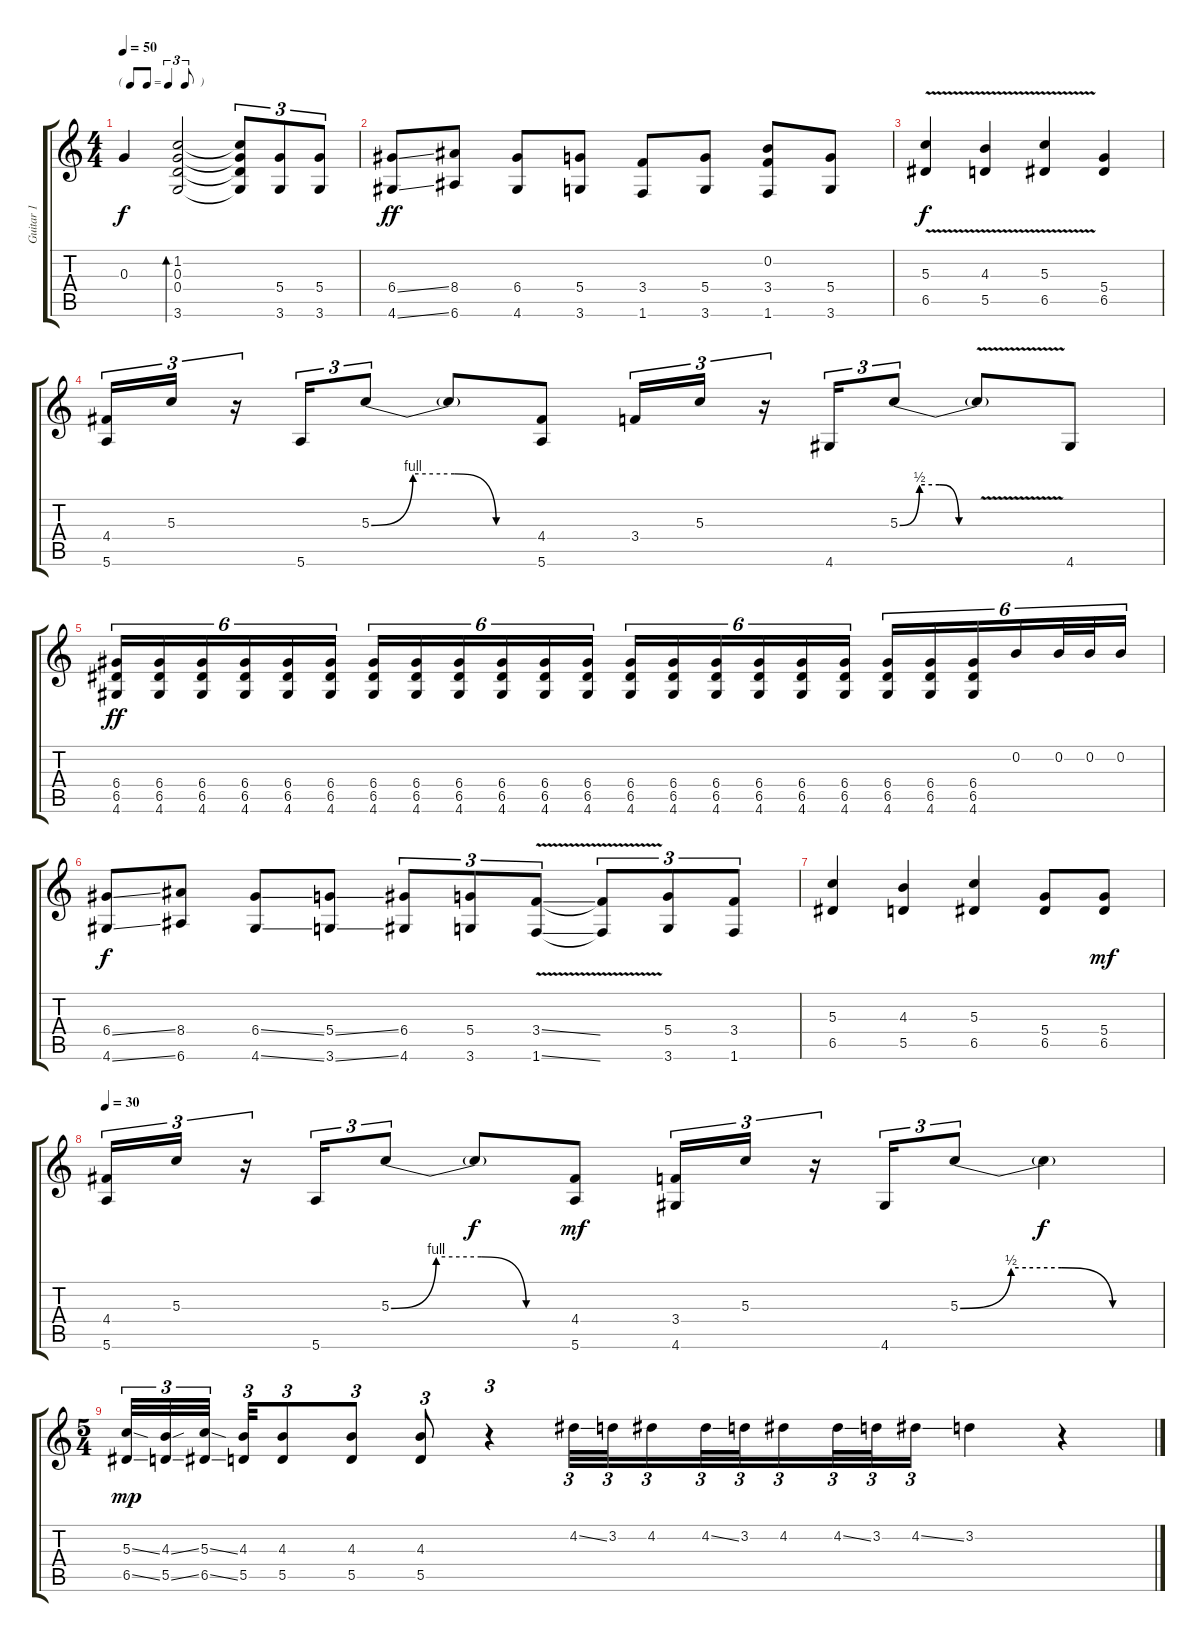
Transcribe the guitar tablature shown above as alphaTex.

\track ("Guitar 1" "Guitar 1") {instrument electricguitarjazz}
\staff {score tabs}
\tuning (E4 B3 G3 D3 A2 E2) {hide}
\ts (4 4)
\tf triplet8th
\tempo 50
\clef g2
\ks c
0.3.4{dy f} (1.2 0.3 0.4 3.6).2{bd 60} (1.2{t} 0.3{t} 0.4{t} 3.6{t}).8{tu (3 2)} (5.4 3.6).8{tu (3 2)} (5.4 3.6).8{tu (3 2)} |
(6.4{ss} 4.6{ss}).8{dy ff} (8.4 6.6).8 (6.4 4.6).8 (5.4 3.6).8 (3.4 1.6).8 (5.4 3.6).8 (0.2 3.4 1.6).8 (5.4 3.6).8 |
(5.3{v} 6.5{v}).4{dy f} (4.3{v} 5.5{v}).4 (5.3{v} 6.5{v}).4 (5.4 6.5).4 |
(4.4 5.6).16{tu (3 2)} 5.3.16{tu (3 2)} r.16{tu (3 2)} 5.6.16{tu (3 2)} 5.3{be (custom 0 0 15 4 30 4 45 0 60 0)}.8{tu (3 2)} 5.3{t}.8 (4.4 5.6).8 3.4.16{tu (3 2)} 5.3.16{tu (3 2)} r.16{tu (3 2)} 4.6.16{tu (3 2)} 5.3{be (custom 0 0 15 2 30 2 45 0 60 0)}.8{tu (3 2)} 5.3{v t}.8 4.6.8 |
(6.4 6.5 4.6).16{tu (6 4) dy ff} (6.4 6.5 4.6).16{tu (6 4)} (6.4 6.5 4.6).16{tu (6 4)} (6.4 6.5 4.6).16{tu (6 4)} (6.4 6.5 4.6).16{tu (6 4)} (6.4 6.5 4.6).16{tu (6 4)} (6.4 6.5 4.6).16{tu (6 4)} (6.4 6.5 4.6).16{tu (6 4)} (6.4 6.5 4.6).16{tu (6 4)} (6.4 6.5 4.6).16{tu (6 4)} (6.4 6.5 4.6).16{tu (6 4)} (6.4 6.5 4.6).16{tu (6 4)} (6.4 6.5 4.6).16{tu (6 4)} (6.4 6.5 4.6).16{tu (6 4)} (6.4 6.5 4.6).16{tu (6 4)} (6.4 6.5 4.6).16{tu (6 4)} (6.4 6.5 4.6).16{tu (6 4)} (6.4 6.5 4.6).16{tu (6 4)} (6.4 6.5 4.6).16{tu (6 4)} (6.4 6.5 4.6).16{tu (6 4)} (6.4 6.5 4.6).16{tu (6 4)} 0.2.16{tu (6 4)} 0.2.32{tu (6 4)} 0.2.32{tu (6 4)} 0.2.16{tu (6 4)} |
(6.4{ss} 4.6{ss}).8{dy f} (8.4 6.6).8 (6.4{ss} 4.6{ss}).8 (5.4{ss} 3.6{ss}).8 (6.4 4.6).8{tu (3 2)} (5.4 3.6).8{tu (3 2)} (3.4{v ss} 1.6{v ss}).8{tu (3 2)} (3.4{v t} 1.6{v t}).8{tu (3 2)} (5.4 3.6).8{tu (3 2)} (3.4 1.6).8{tu (3 2)} |
(5.3 6.5).4 (4.3 5.5).4 (5.3 6.5).4 (5.4 6.5).8 (5.4 6.5).8{dy mf} |
\tempo 30
(4.4 5.6).16{tu (3 2) volume 7} 5.3.16{tu (3 2)} r.16{tu (3 2)} 5.6.16{tu (3 2)} 5.3{be (custom 0 0 15 4 30 4 45 0 60 0)}.8{tu (3 2)} 5.3{t}.8{dy f} (4.4 5.6).8{dy mf} (3.4 4.6).16{tu (3 2)} 5.3.16{tu (3 2)} r.16{tu (3 2)} 4.6.16{tu (3 2)} 5.3{be (custom 0 0 15 2 30 2 45 0 60 0)}.8{tu (3 2)} 5.3{t}.4{dy f} |
\ts (5 4)
(5.3{ss} 6.5{ss}).32{tu (3 2) dy mp} (4.3{ss} 5.5{ss}).32{tu (3 2)} (5.3{ss} 6.5{ss}).32{tu (3 2)} (4.3 5.5).32{tu (3 2)} (4.3 5.5).8{tu (3 2)} (4.3 5.5).8{tu (3 2)} (4.3 5.5).8{tu (3 2)} r.4{tu (3 2)} 4.2{ss}.32{tu (3 2)} 3.2.32{tu (3 2)} 4.2.16{tu (3 2)} 4.2{ss}.32{tu (3 2)} 3.2.32{tu (3 2)} 4.2.16{tu (3 2)} 4.2{ss}.32{tu (3 2)} 3.2.32{tu (3 2)} 4.2{ss}.16{tu (3 2)} 3.2.4 r.4
